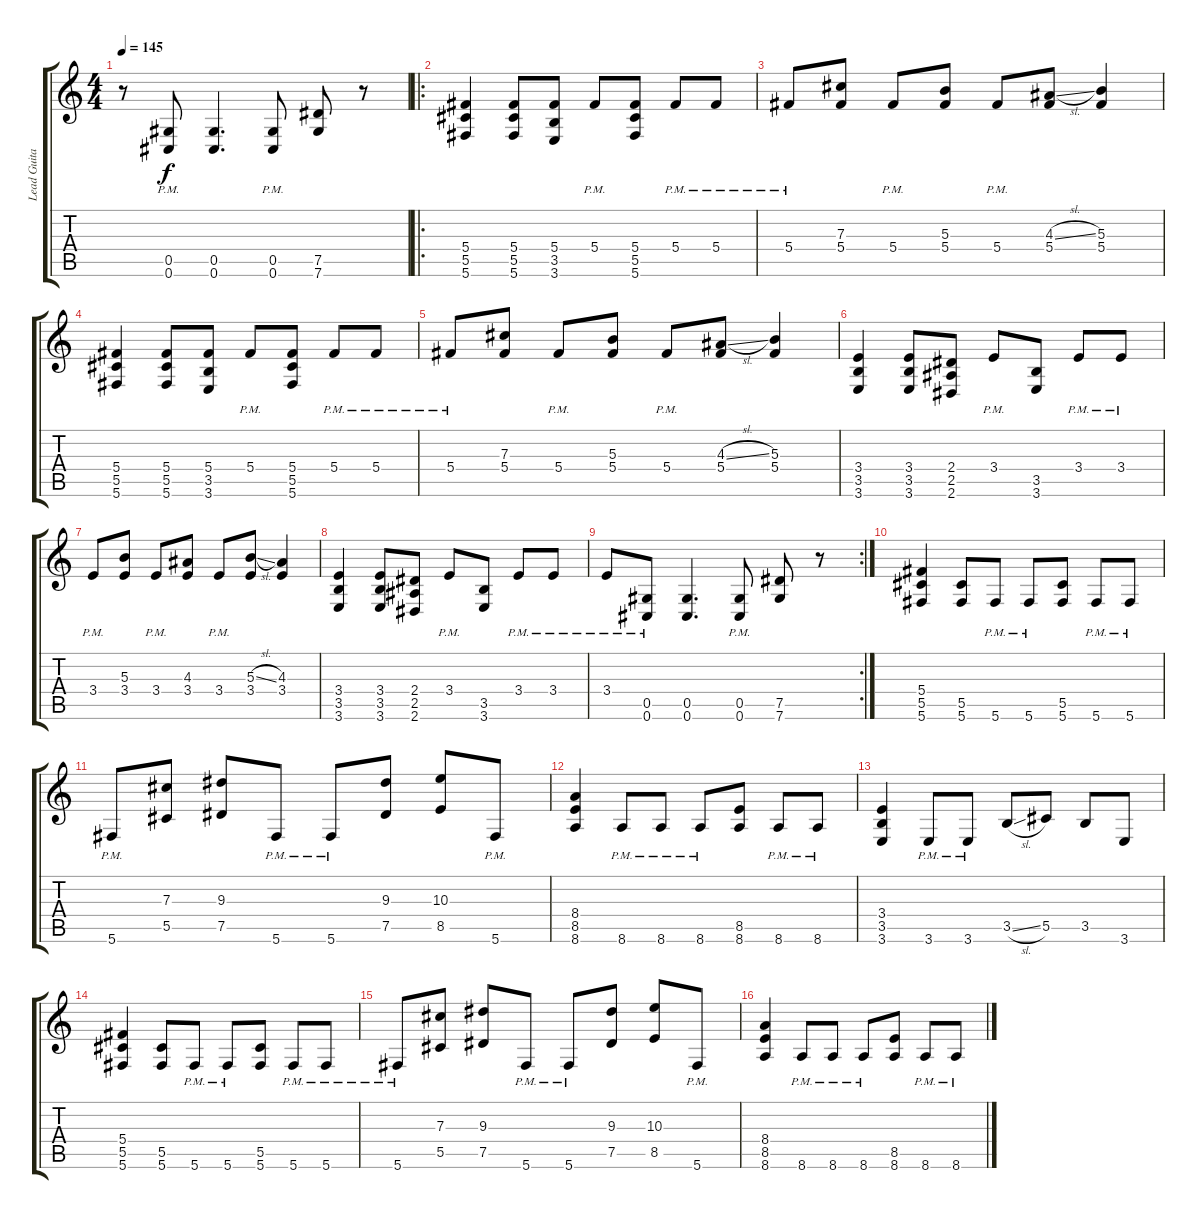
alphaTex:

\track ("Lead Guitar" "Lead Guita") {instrument distortionguitar}
\staff {score tabs}
\tuning (Eb4 Bb3 Gb3 Db3 Ab2 Db2) {hide}
\ts (4 4)
\tempo 145
\clef g2
\ks c
r.8{dy f} (0.5{pm} 0.6{pm}).8 (0.5 0.6).4{d} (0.5{pm} 0.6{pm}).8 (7.5 7.6).8 r.8 |
\ro
(5.4 5.5 5.6).4 (5.4 5.5 5.6).8 (5.4 3.5 3.6).8 5.4{pm}.8 (5.4 5.5 5.6).8 5.4{pm}.8 5.4{pm}.8 |
5.4{pm}.8 (7.3 5.4).8 5.4{pm}.8 (5.3 5.4).8 5.4{pm}.8 (4.3{sl} 5.4).8 (5.3 5.4).4 |
(5.4 5.5 5.6).4 (5.4 5.5 5.6).8 (5.4 3.5 3.6).8 5.4{pm}.8 (5.4 5.5 5.6).8 5.4{pm}.8 5.4{pm}.8 |
5.4{pm}.8 (7.3 5.4).8 5.4{pm}.8 (5.3 5.4).8 5.4{pm}.8 (4.3{sl} 5.4).8 (5.3 5.4).4 |
(3.4 3.5 3.6).4 (3.4 3.5 3.6).8 (2.4 2.5 2.6).8 3.4{pm}.8 (3.5 3.6).8 3.4{pm}.8 3.4{pm}.8 |
3.4{pm}.8 (5.3 3.4).8 3.4{pm}.8 (4.3 3.4).8 3.4{pm}.8 (5.3{sl} 3.4).8 (4.3 3.4).4 |
(3.4 3.5 3.6).4 (3.4 3.5 3.6).8 (2.4 2.5 2.6).8 3.4{pm}.8 (3.5 3.6).8 3.4{pm}.8 3.4{pm}.8 |
\rc 2
3.4{pm}.8 (0.5{pm} 0.6{pm}).8 (0.5 0.6).4{d} (0.5{pm} 0.6{pm}).8 (7.5 7.6).8 r.8 |
(5.4 5.5 5.6).4 (5.5 5.6).8 5.6{pm}.8 5.6{pm}.8 (5.5 5.6).8 5.6{pm}.8 5.6{pm}.8 |
5.6{pm}.8 (7.3 5.5).8 (9.3 7.5).8 5.6{pm}.8 5.6{pm}.8 (9.3 7.5).8 (10.3 8.5).8 5.6{pm}.8 |
(8.4 8.5 8.6).4 8.6{pm}.8 8.6{pm}.8 8.6{pm}.8 (8.5 8.6).8 8.6{pm}.8 8.6{pm}.8 |
(3.4 3.5 3.6).4 3.6{pm}.8 3.6{pm}.8 3.5{sl}.8 5.5.8 3.5.8 3.6.8 |
(5.4 5.5 5.6).4 (5.5 5.6).8 5.6{pm}.8 5.6{pm}.8 (5.5 5.6).8 5.6{pm}.8 5.6{pm}.8 |
5.6{pm}.8 (7.3 5.5).8 (9.3 7.5).8 5.6{pm}.8 5.6{pm}.8 (9.3 7.5).8 (10.3 8.5).8 5.6{pm}.8 |
(8.4 8.5 8.6).4 8.6{pm}.8 8.6{pm}.8 8.6{pm}.8 (8.5 8.6).8 8.6{pm}.8 8.6{pm}.8
